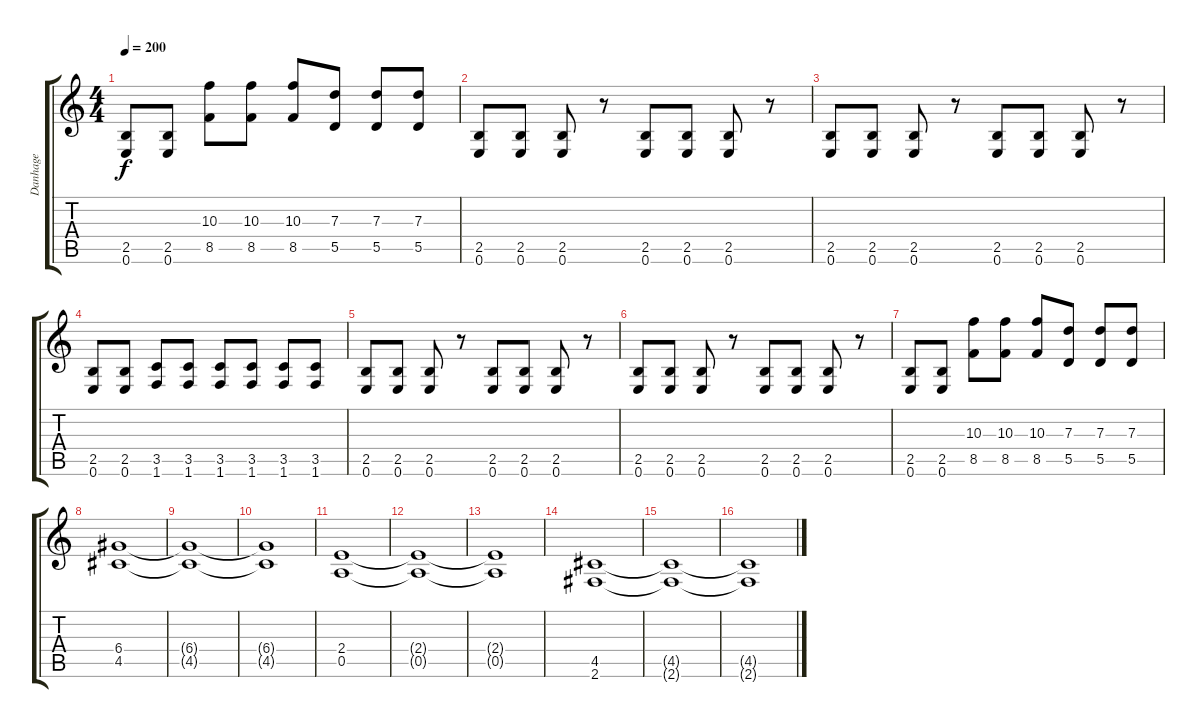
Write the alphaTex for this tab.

\track ("Danhage" "Danhage") {instrument overdrivenguitar}
\staff {score tabs}
\tuning (E4 B3 G3 D3 A2 E2) {hide}
\ts (4 4)
\tempo 200
\clef g2
\ks c
(2.5 0.6).8{dy f} (2.5 0.6).8 (10.3 8.5).8 (10.3 8.5).8 (10.3 8.5).8 (7.3 5.5).8 (7.3 5.5).8 (7.3 5.5).8 |
(2.5 0.6).8 (2.5 0.6).8 (2.5 0.6).8 r.8 (2.5 0.6).8 (2.5 0.6).8 (2.5 0.6).8 r.8 |
(2.5 0.6).8 (2.5 0.6).8 (2.5 0.6).8 r.8 (2.5 0.6).8 (2.5 0.6).8 (2.5 0.6).8 r.8 |
(2.5 0.6).8 (2.5 0.6).8 (3.5 1.6).8 (3.5 1.6).8 (3.5 1.6).8 (3.5 1.6).8 (3.5 1.6).8 (3.5 1.6).8 |
(2.5 0.6).8 (2.5 0.6).8 (2.5 0.6).8 r.8 (2.5 0.6).8 (2.5 0.6).8 (2.5 0.6).8 r.8 |
(2.5 0.6).8 (2.5 0.6).8 (2.5 0.6).8 r.8 (2.5 0.6).8 (2.5 0.6).8 (2.5 0.6).8 r.8 |
(2.5 0.6).8 (2.5 0.6).8 (10.3 8.5).8 (10.3 8.5).8 (10.3 8.5).8 (7.3 5.5).8 (7.3 5.5).8 (7.3 5.5).8 |
(6.4 4.5).1 |
(6.4{t} 4.5{t}).1 |
(6.4{t} 4.5{t}).1 |
(2.4 0.5).1 |
(2.4{t} 0.5{t}).1 |
(2.4{t} 0.5{t}).1 |
(4.5 2.6).1 |
(4.5{t} 2.6{t}).1 |
(4.5{t} 2.6{t}).1
